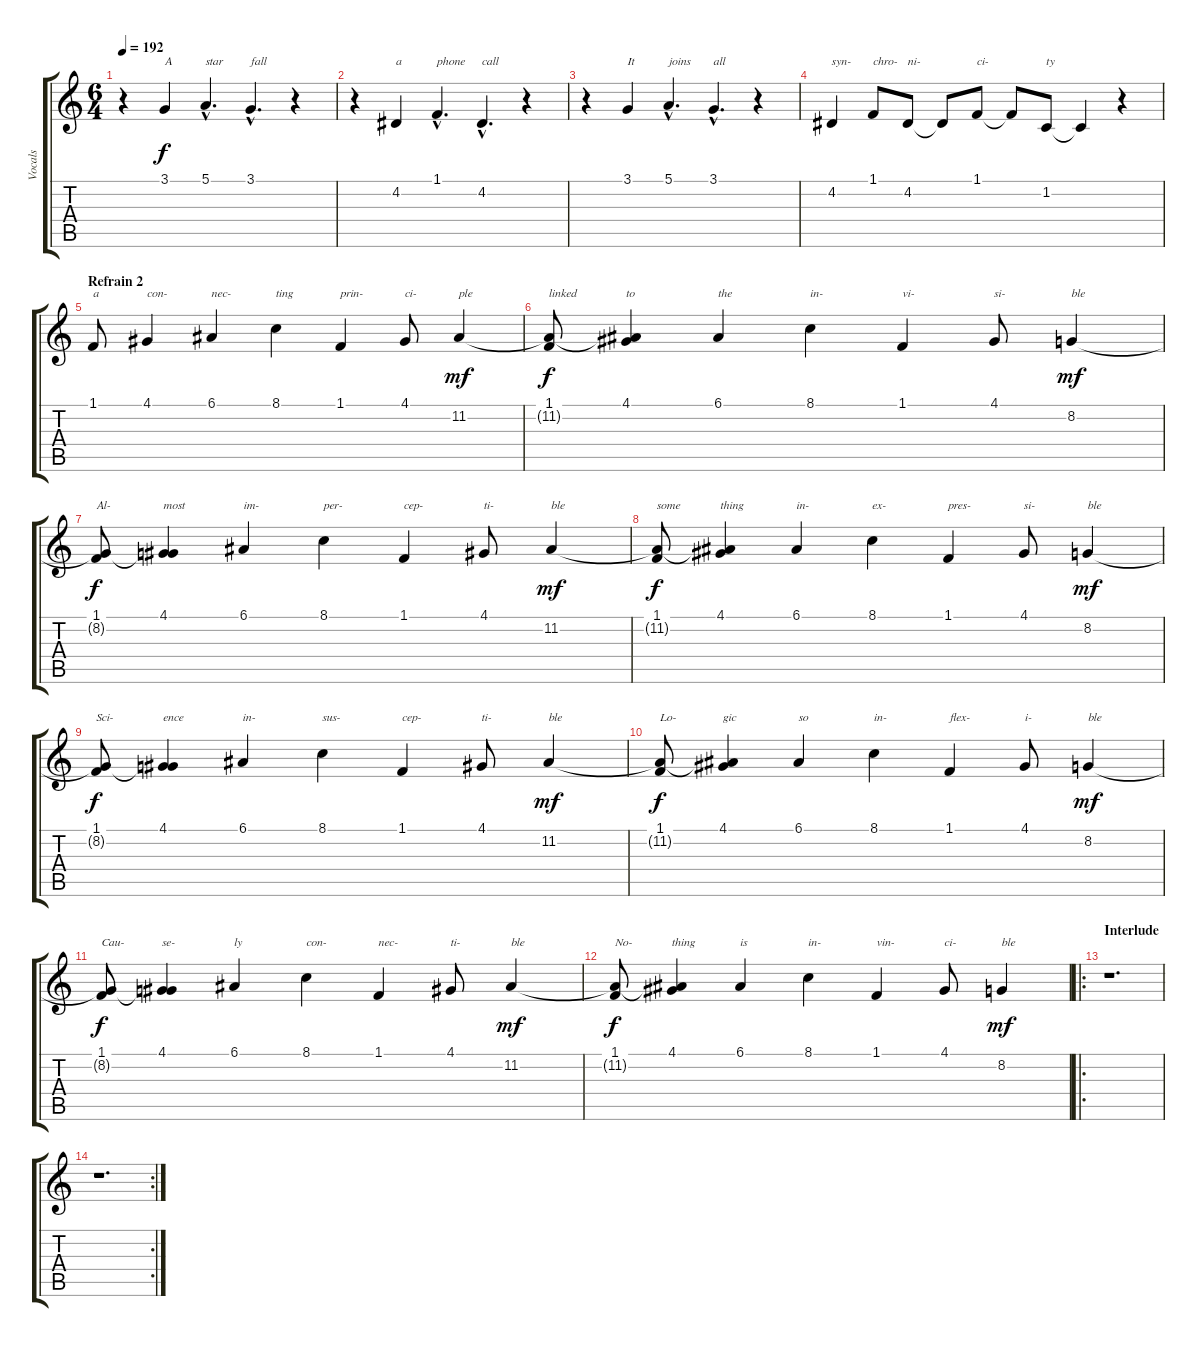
\track ("Vocals" "Vocals") {instrument clarinet}
\staff {score tabs}
\tuning (E4 B3 G3 D3 A2 E2) {hide}
\ts (6 4)
\tempo 192
\clef g2
\ks c
r.4{dy f} 3.1.4{txt "A"} 5.1{hac}.4{d txt "star"} 3.1{hac}.4{d txt "fall"} r.4 |
r.4 4.2.4{txt "a"} 1.1{hac}.4{d txt "phone"} 4.2{hac}.4{d txt "call"} r.4 |
r.4 3.1.4{txt "It"} 5.1{hac}.4{d txt "joins"} 3.1{hac}.4{d txt "all"} r.4 |
4.2.4{txt "syn-"} 1.1.8{txt "chro-"} 4.2.8{txt "ni-"} 4.2{t}.8 1.1.8{txt "ci-"} 1.1{t}.8 1.2.8{txt "ty"} 1.2{t}.4 r.4 |
\section ("" "Refrain 2")
1.1.8{txt "a"} 4.1.4{txt "con-"} 6.1.4{txt "nec-"} 8.1.4{txt "ting"} 1.1.4{txt "prin-"} 4.1.8{txt "ci-"} 11.2.4{txt "ple" dy mf} |
(1.1 11.2{t}).8{txt "linked" dy f} (4.1 11.2{t}).4{txt "to"} 6.1.4{txt "the"} 8.1.4{txt "in-"} 1.1.4{txt "vi-"} 4.1.8{txt "si-"} 8.2.4{txt "ble" dy mf} |
(1.1 8.2{t}).8{txt "Al-" dy f} (4.1 8.2{t}).4{txt "most"} 6.1.4{txt "im-"} 8.1.4{txt "per-"} 1.1.4{txt "cep-"} 4.1.8{txt "ti-"} 11.2.4{txt "ble" dy mf} |
(1.1 11.2{t}).8{txt "some" dy f} (4.1 11.2{t}).4{txt "thing"} 6.1.4{txt "in-"} 8.1.4{txt "ex-"} 1.1.4{txt "pres-"} 4.1.8{txt "si-"} 8.2.4{txt "ble" dy mf} |
(1.1 8.2{t}).8{txt "Sci-" dy f} (4.1 8.2{t}).4{txt "ence"} 6.1.4{txt "in-"} 8.1.4{txt "sus-"} 1.1.4{txt "cep-"} 4.1.8{txt "ti-"} 11.2.4{txt "ble" dy mf} |
(1.1 11.2{t}).8{txt "Lo-" dy f} (4.1 11.2{t}).4{txt "gic"} 6.1.4{txt "so"} 8.1.4{txt "in-"} 1.1.4{txt "flex-"} 4.1.8{txt "i-"} 8.2.4{txt "ble" dy mf} |
(1.1 8.2{t}).8{txt "Cau-" dy f} (4.1 8.2{t}).4{txt "se-"} 6.1.4{txt "ly"} 8.1.4{txt "con-"} 1.1.4{txt "nec-"} 4.1.8{txt "ti-"} 11.2.4{txt "ble" dy mf} |
(1.1 11.2{t}).8{txt "No-" dy f} (4.1 11.2{t}).4{txt "thing"} 6.1.4{txt "is"} 8.1.4{txt "in-"} 1.1.4{txt "vin-"} 4.1.8{txt "ci-"} 8.2.4{txt "ble" dy mf} |
\ro
\section ("" "Interlude")
r.1{d} |
\rc 2
r.1{d}
